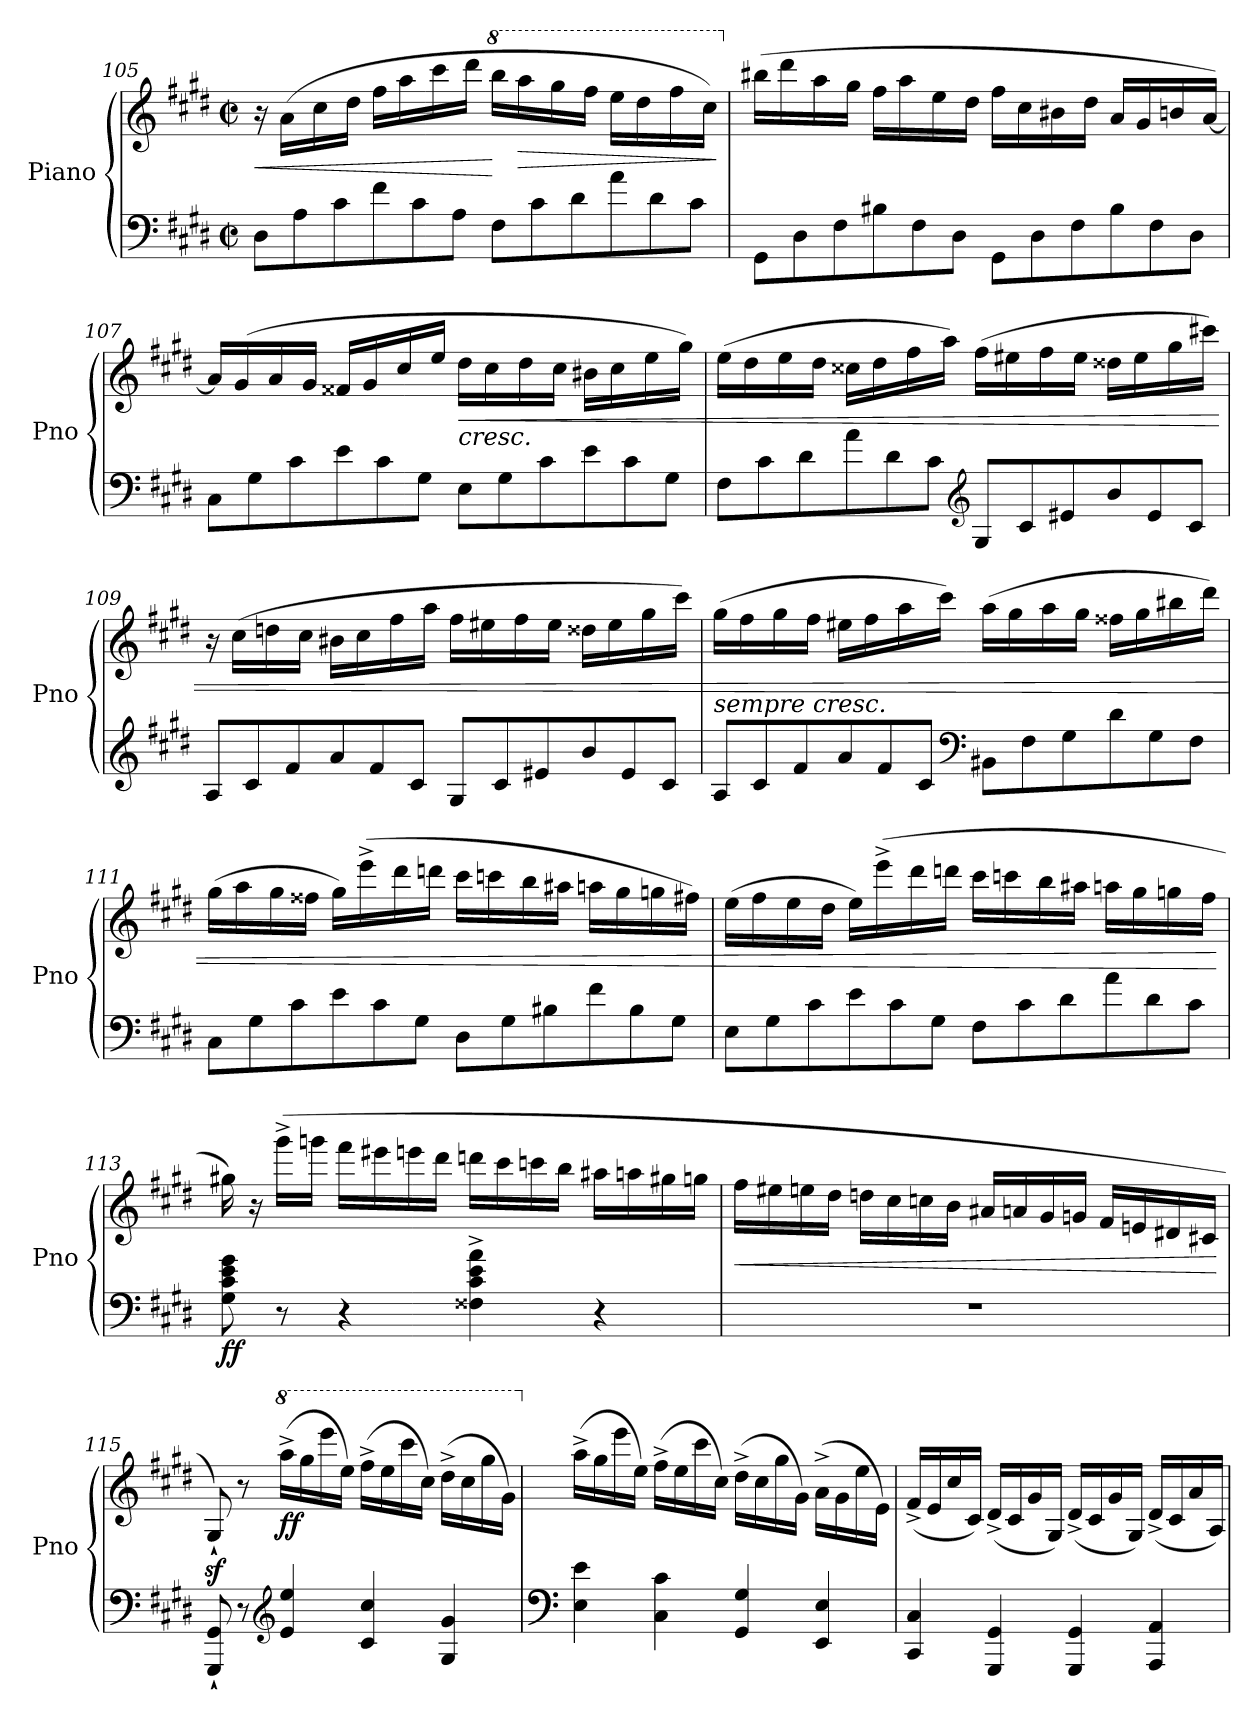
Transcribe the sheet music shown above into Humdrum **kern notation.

**kern	**kern	**dynam
*part1	*part1	*part1
*staff2	*staff1	*staff1/2
*I"Piano	*	*
*I'Pno	*	*
*clefF4	*clefG2	*
*k[f#c#g#d#]	*k[f#c#g#d#]	*
*M2/2	*M2/2	*
*met(c|)	*met(c|)	*
*Xtuplet	*	*
=105	=105	=105
!	!	!LO:HP:b
12D#\L	16r	<
.	(>16a\LL	.
12A\	.	.
.	16cc#\	.
12c#\	.	.
.	16dd#\JJ	.
12f#\	16ff#\LL	.
.	16aa\	.
12c#\	.	.
.	16ccc#\	.
12A\J	.	.
.	16ddd#\JJ	.
*	*8va	*
!	!	!LO:DY:n=1:b=2
!	!	!LO:DY:n=2:b
12F#\L	16bbb\LL	[ mf f
!	!	!LO:HP:b
.	16aaa\	>
12c#\	.	.
.	16ggg#\	.
12d#\	.	.
.	16fff#\JJ	.
12a\	16eee\LL	.
.	16ddd#\	.
12d#\	.	.
.	16fff#\	.
12c#\J	.	.
.	16ccc#\JJ)	.
.	.	]
!!LO:LB:g=z
=106	=106	=106
*	*X8va	*
!	!	!LO:DY:b=2
!	!	!LO:DY:n=1:b
12GG#\L	(>16bb#X\LL	p mp
.	16ddd#\	.
12D#\	.	.
.	16aa\	.
12F#\	.	.
.	16gg#\JJ	.
12B#X\	16ff#\LL	.
.	16aa\	.
12F#\	.	.
.	16ee\	.
12D#\J	.	.
.	16dd#\JJ	.
12GG#\L	16ff#\LL	.
.	16cc#\	.
12D#\	.	.
.	16b#X\	.
12F#\	.	.
.	16dd#\JJ	.
12B#\	16a/LL	.
.	16g#/	.
12F#\	.	.
.	16bn/	.
12D#\J	.	.
.	[16a/JJ)	.
=107	=107	=107
12C#\L	16a/LL]	.
.	(>16g#/	.
12G#\	.	.
.	16a/	.
12c#\	.	.
.	16g#/JJ	.
12e\	16f##X/LL	.
.	16g#/	.
12c#\	.	.
.	16cc#/	.
12G#\J	.	.
.	16ee/JJ	.
!	!LO:TX:b:i:t=cresc.	!
!	!	!LO:HP:b
12E\L	16dd#\LL	<
.	16cc#\	.
12G#\	.	.
.	16dd#\	.
12c#\	.	.
.	16cc#\JJ	.
12e\	16b#X\LL	.
.	16cc#\	.
12c#\	.	.
.	16ee\	.
12G#\J	.	.
.	16gg#\JJ)	.
=108	=108	=108
12F#\L	(>16ee\LL	.
.	16dd#\	.
12c#\	.	.
.	16ee\	.
12d#\	.	.
.	16dd#\JJ	.
12a\	16cc##X\LL	.
.	16dd#\	.
12d#\	.	.
.	16ff#\	.
12c#\J	.	.
.	16aa\JJ)	.
*clefG2	*	*
12G#/L	(>16ff#\LL	.
.	16ee#X\	.
12c#/	.	.
.	16ff#\	.
12e#X/	.	.
.	16ee#\JJ	.
12b/	16dd##X\LL	.
.	16ee#\	.
12e#/	.	.
.	16gg#\	.
12c#/J	.	.
.	16ccc#X\JJ)	.
!!LO:LB:g=z
=109	=109	=109
12A/L	16r	.
.	(>16cc#\LL	.
12c#/	.	.
.	16ddn\	.
12f#/	.	.
.	16cc#\JJ	.
12a/	16b#X\LL	.
.	16cc#\	.
12f#/	.	.
.	16ff#\	.
12c#/J	.	.
.	16aa\JJ	.
12G#/L	16ff#\LL	.
.	16ee#X\	.
12c#/	.	.
.	16ff#\	.
12e#X/	.	.
.	16ee#\JJ	.
12b/	16dd##X\LL	.
.	16ee#\	.
12e#/	.	.
.	16gg#\	.
12c#/J	.	.
.	16ccc#\JJ)	.
=110	=110	=110
!	!LO:TX:b:i:t=sempre cresc.	!
12A/L	(>16gg#\LL	.
.	16ff#\	.
12c#/	.	.
.	16gg#\	.
12f#/	.	.
.	16ff#\JJ	.
12a/	16ee#X\LL	.
.	16ff#\	.
12f#/	.	.
.	16aa\	.
12c#/J	.	.
.	16ccc#\JJ)	.
*clefF4	*	*
12BB#X\L	(>16aa\LL	.
.	16gg#\	.
12F#\	.	.
.	16aa\	.
12G#\	.	.
.	16gg#\JJ	.
12d#\	16ff##X\LL	.
.	16gg#\	.
12G#\	.	.
.	16bb#X\	.
12F#\J	.	.
.	16ddd#\JJ)	.
=111	=111	=111
12C#\L	(>16gg#\LL	.
.	16aa\	.
12G#\	.	.
.	16gg#\	.
12c#\	.	.
.	16ff##X\JJ	.
12e\	16gg#\LL)	.
.	(>16eee^\	.
12c#\	.	.
.	16ddd#\	.
12G#\J	.	.
.	16dddn\JJ	.
12D#\L	16ccc#\LL	.
.	16cccn\	.
12G#\	.	.
.	16bb\	.
12B#X\	.	.
.	16aa#X\JJ	.
12f#\	16aan\LL	.
.	16gg#\	.
12B#\	.	.
.	16ggn\	.
12G#\J	.	.
.	16ff#X\JJ)	.
!!LO:PB:g=z
=112	=112	=112
12E\L	(>16ee\LL	.
.	16ff#\	.
12G#\	.	.
.	16ee\	.
12c#\	.	.
.	16dd#\JJ	.
12e\	16ee\LL)	.
.	(>16eee^\	.
12c#\	.	.
.	16ddd#\	.
12G#\J	.	.
.	16dddn\JJ	.
12F#\L	16ccc#\LL	.
.	16cccn\	.
12c#\	.	.
.	16bb\	.
12d#\	.	.
.	16aa#X\JJ	.
12a\	16aan\LL	.
.	16gg#\	.
12d#\	.	.
.	16ggn\	.
12c#\J	.	.
.	16ff#\JJ	.
.	.	[
=113	=113	=113
!	!	!LO:DY:b=2
!	!	!LO:DY:n=1:b
8G#\ 8c#\ 8e\ 8g#\	16gg#X\)	f f
.	16r	.
8r	(>16ggg#^\LL	.
.	16gggn\JJ	.
4r	16fff#\LL	.
.	16eee#X\	.
.	16eeen\	.
.	16ddd#\JJ	.
4F##X\^ 4c#\^ 4e\^ 4a\^	16dddn\LL	.
.	16ccc#\	.
.	16cccn\	.
.	16bb\JJ	.
4r	16aa#X\LL	.
.	16aan\	.
.	16gg#X\	.
.	16ggn\JJ	.
=114	=114	=114
!	!	!LO:HP:b
1r	16ff#\LL	<
.	16ee#X\	.
.	16een\	.
.	16dd#\JJ	.
.	16ddn\LL	.
.	16cc#\	.
.	16ccn\	.
.	16b\JJ	.
.	16a#X/LL	.
.	16an/	.
.	16g#/	.
.	16gn/JJ	.
.	16f#/LL	.
.	16en/	.
.	16d#X/	.
.	16c#X/JJ	.
.	.	[
!!LO:LB:g=z
=115	=115	=115
8GGG#/` 8GG#/`	8G#z<`/)	.
8r	8r	.
*clefG2	*	*
*	*8va	*
!	!	!LO:DY:b
4e/ 4ee/	(>16aaa^\LL	ff
.	16ggg#\	.
.	16eeee\	.
.	16eee\JJ)	.
4c#/ 4cc#/	(>16fff#^\LL	.
.	16eee\	.
.	16cccc#\	.
.	16ccc#\JJ)	.
4G#/ 4g#/	(>16ddd#^\LL	.
.	16ccc#\	.
.	16ggg#\	.
.	16gg#\JJ)	.
=116	=116	=116
*clefF4	*	*
*	*X8va	*
4E\ 4e\	(>16aa^\LL	.
.	16gg#\	.
.	16eee\	.
.	16ee\JJ)	.
4C#\ 4c#\	(>16ff#^\LL	.
.	16ee\	.
.	16ccc#\	.
.	16cc#\JJ)	.
4GG#/ 4G#/	(>16dd#^\LL	.
.	16cc#\	.
.	16gg#\	.
.	16g#\JJ)	.
4EE/ 4E/	(>16a^\LL	.
.	16g#\	.
.	16ee\	.
.	16e\JJ)	.
=117	=117	=117
4CC#/ 4C#/	(<16f#^/LL	.
.	16e/	.
.	16cc#/	.
.	16c#/JJ)	.
4GGG#/ 4GG#/	(<16d#^/LL	.
.	16c#/	.
.	16g#/	.
.	16G#/JJ)	.
4GGG#/ 4GG#/	(<16d#^/LL	.
.	16c#/	.
.	16g#/	.
.	16G#/JJ)	.
4AAA/ 4AA/	(<16d#^/LL	.
.	16c#/	.
.	16a/	.
.	16A/JJ)	.
=	=	=
*-	*-	*-
